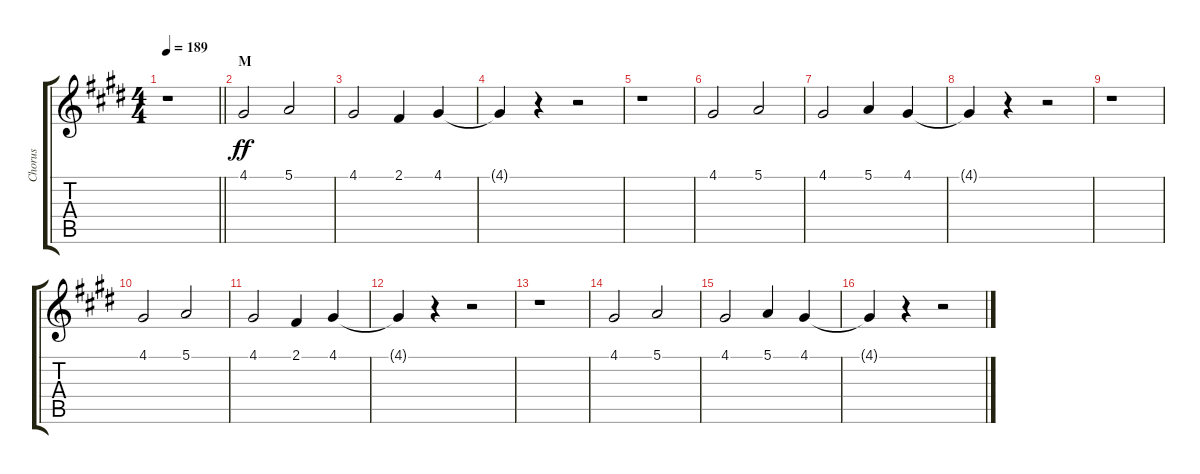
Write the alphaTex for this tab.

\track ("Chorus" "Chorus") {instrument voiceoohs}
\staff {score tabs}
\tuning (E4 B3 G3 D3 A2 E2) {hide}
\ts (4 4)
\tempo 189
\clef g2
\barLineRight lightlight
\ks e
r.1{dy ff} |
\section ("" "M")
4.1.2 5.1.2 |
4.1.2 2.1.4 4.1.4 |
4.1{t}.4 r.4 r.2 |
r.1 |
4.1.2 5.1.2 |
4.1.2 5.1.4 4.1.4 |
4.1{t}.4 r.4 r.2 |
r.1 |
4.1.2 5.1.2 |
4.1.2 2.1.4 4.1.4 |
4.1{t}.4 r.4 r.2 |
r.1 |
4.1.2 5.1.2 |
4.1.2 5.1.4 4.1.4 |
4.1{t}.4 r.4 r.2
